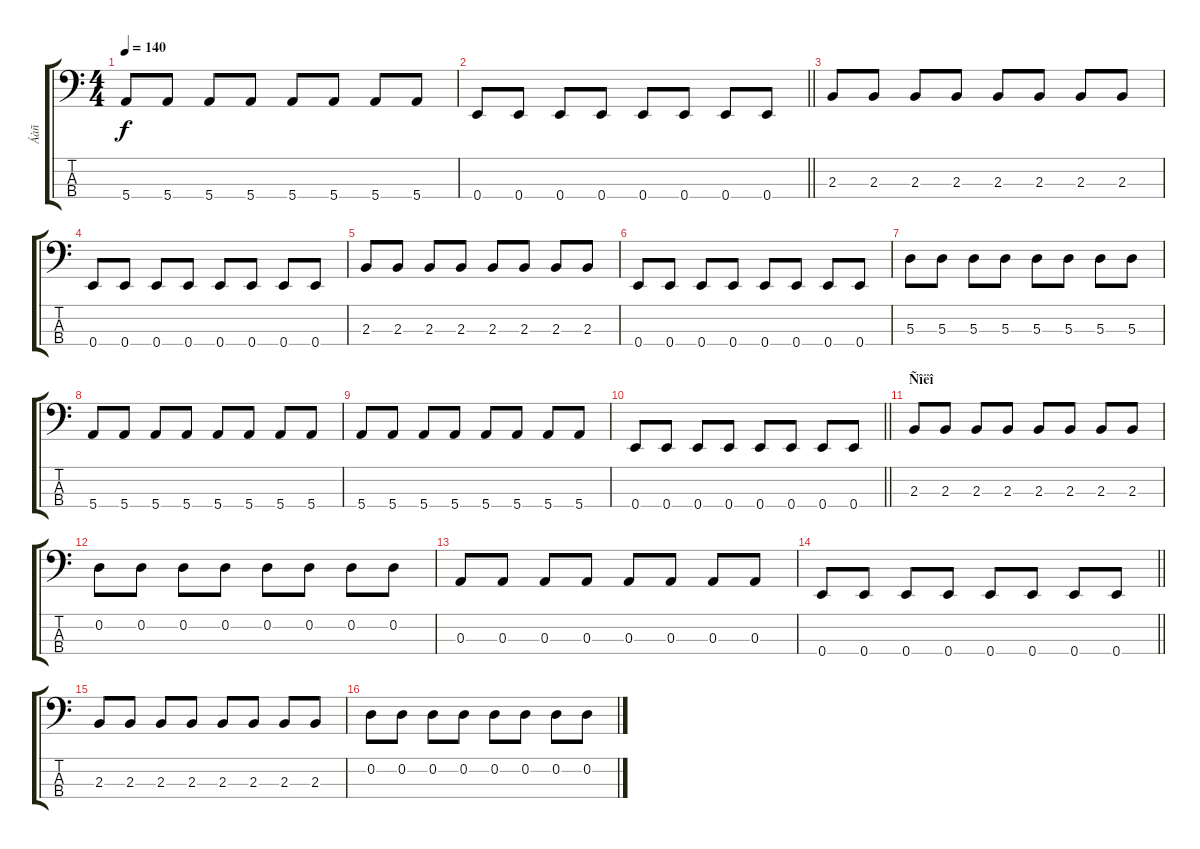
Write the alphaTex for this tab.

\track ("Áàñ" "Áàñ") {instrument electricbassfinger}
\staff {score tabs}
\tuning (G2 D2 A1 E1) {hide}
\ts (4 4)
\tempo 140
\clef f4
\ks c
5.4.8{dy f} 5.4.8 5.4.8 5.4.8 5.4.8 5.4.8 5.4.8 5.4.8 |
\barLineRight lightlight
0.4.8 0.4.8 0.4.8 0.4.8 0.4.8 0.4.8 0.4.8 0.4.8 |
2.3.8 2.3.8 2.3.8 2.3.8 2.3.8 2.3.8 2.3.8 2.3.8 |
0.4.8 0.4.8 0.4.8 0.4.8 0.4.8 0.4.8 0.4.8 0.4.8 |
2.3.8 2.3.8 2.3.8 2.3.8 2.3.8 2.3.8 2.3.8 2.3.8 |
0.4.8 0.4.8 0.4.8 0.4.8 0.4.8 0.4.8 0.4.8 0.4.8 |
5.3.8 5.3.8 5.3.8 5.3.8 5.3.8 5.3.8 5.3.8 5.3.8 |
5.4.8 5.4.8 5.4.8 5.4.8 5.4.8 5.4.8 5.4.8 5.4.8 |
5.4.8 5.4.8 5.4.8 5.4.8 5.4.8 5.4.8 5.4.8 5.4.8 |
\barLineRight lightlight
0.4.8 0.4.8 0.4.8 0.4.8 0.4.8 0.4.8 0.4.8 0.4.8 |
\section ("" "Ñîëî")
2.3.8 2.3.8 2.3.8 2.3.8 2.3.8 2.3.8 2.3.8 2.3.8 |
0.2.8 0.2.8 0.2.8 0.2.8 0.2.8 0.2.8 0.2.8 0.2.8 |
0.3.8 0.3.8 0.3.8 0.3.8 0.3.8 0.3.8 0.3.8 0.3.8 |
\barLineRight lightlight
0.4.8 0.4.8 0.4.8 0.4.8 0.4.8 0.4.8 0.4.8 0.4.8 |
2.3.8 2.3.8 2.3.8 2.3.8 2.3.8 2.3.8 2.3.8 2.3.8 |
0.2.8 0.2.8 0.2.8 0.2.8 0.2.8 0.2.8 0.2.8 0.2.8
